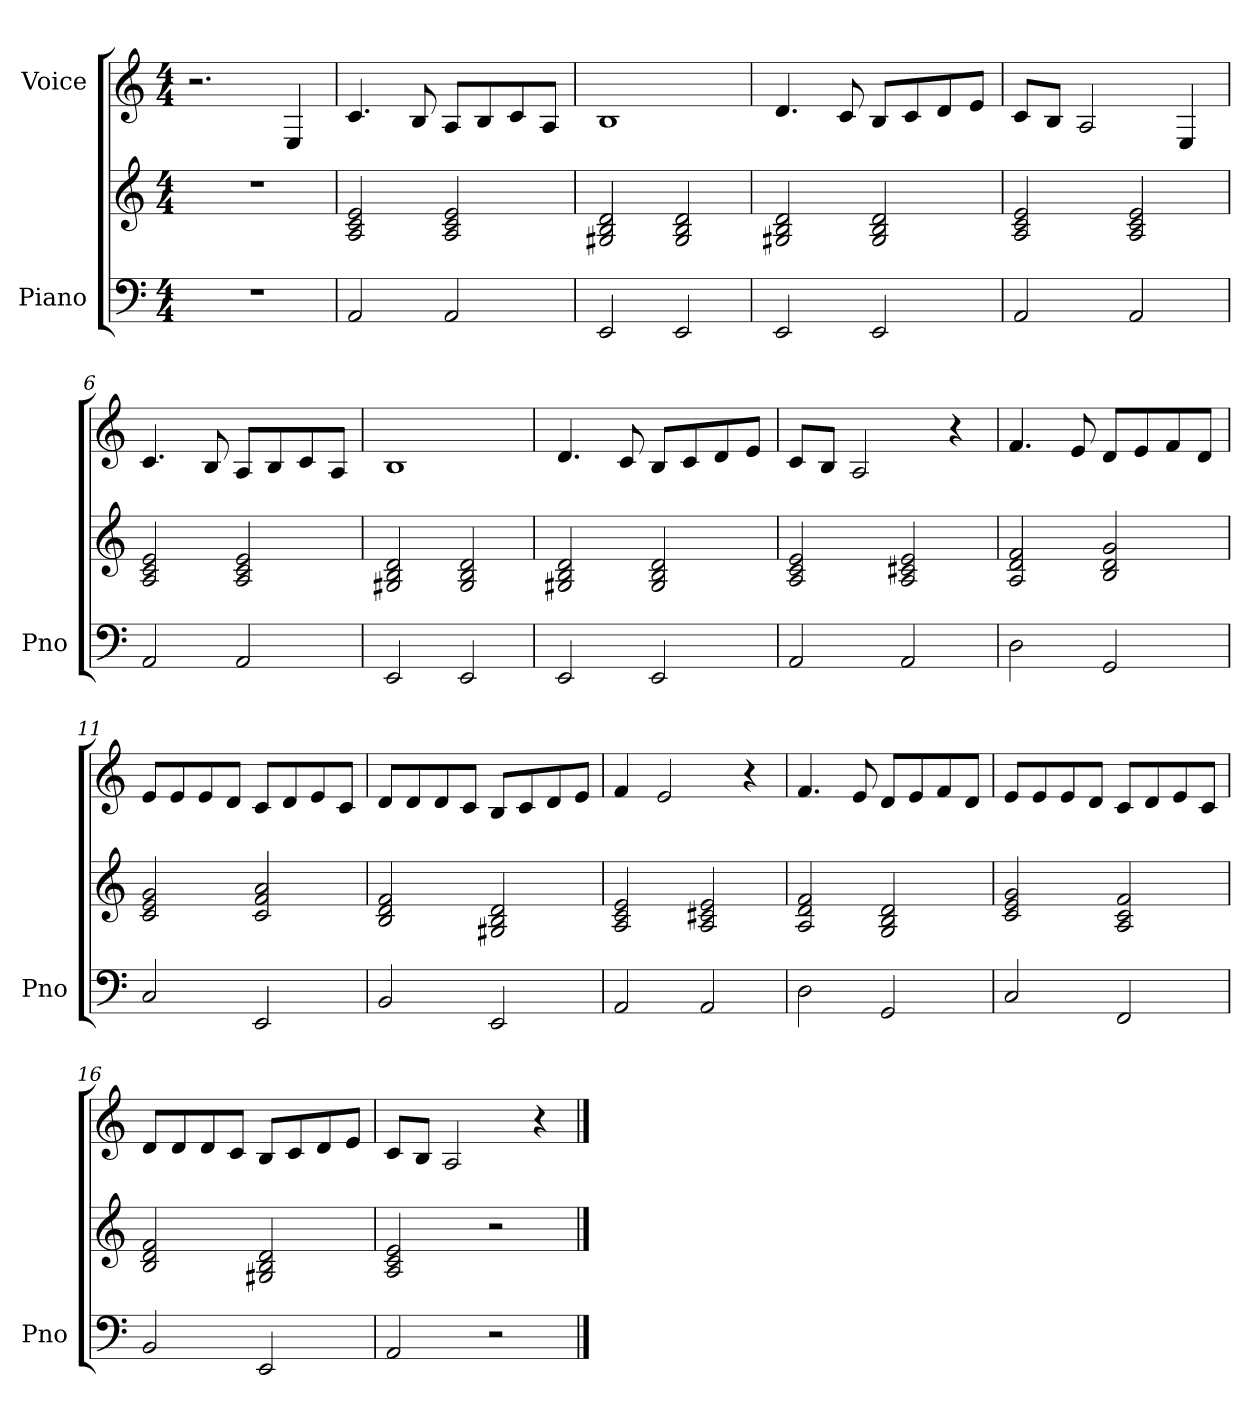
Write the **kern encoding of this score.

**kern	**kern	**kern
*part2	*part2	*part1
*staff3	*staff2	*staff1
*I"Piano	*	*I"Voice
*I'Pno	*	*
*clefF4	*clefG2	*clefG2
*k[]	*k[]	*k[]
*M4/4	*M4/4	*M4/4
=1	=1	=1
1r	1r	2.r
.	.	4E/
=2	=2	=2
2AA/	2A/ 2c/ 2e/	4.c/
.	.	8B/
2AA/	2A/ 2c/ 2e/	8A/L
.	.	8B/
.	.	8c/
.	.	8A/J
=3	=3	=3
2EE/	2G#X/ 2B/ 2d/	1B
2EE/	2G#/ 2B/ 2d/	.
=4	=4	=4
2EE/	2G#X/ 2B/ 2d/	4.d/
.	.	8c/
2EE/	2G#/ 2B/ 2d/	8B/L
.	.	8c/
.	.	8d/
.	.	8e/J
=5	=5	=5
2AA/	2A/ 2c/ 2e/	8c/L
.	.	8B/J
.	.	2A/
2AA/	2A/ 2c/ 2e/	.
.	.	4E/
=6	=6	=6
2AA/	2A/ 2c/ 2e/	4.c/
.	.	8B/
2AA/	2A/ 2c/ 2e/	8A/L
.	.	8B/
.	.	8c/
.	.	8A/J
=7	=7	=7
2EE/	2G#X/ 2B/ 2d/	1B
2EE/	2G#/ 2B/ 2d/	.
!!LO:LB:g=z
=8	=8	=8
2EE/	2G#X/ 2B/ 2d/	4.d/
.	.	8c/
2EE/	2G#/ 2B/ 2d/	8B/L
.	.	8c/
.	.	8d/
.	.	8e/J
=9	=9	=9
2AA/	2A/ 2c/ 2e/	8c/L
.	.	8B/J
.	.	2A/
2AA/	2A/ 2c#X/ 2e/	.
.	.	4r
=10	=10	=10
2D\	2A/ 2d/ 2f/	4.f/
.	.	8e/
2GG/	2B/ 2d/ 2g/	8d/L
.	.	8e/
.	.	8f/
.	.	8d/J
=11	=11	=11
2C/	2c/ 2e/ 2g/	8e/L
.	.	8e/
.	.	8e/
.	.	8d/J
2EE/	2c/ 2f/ 2a/	8c/L
.	.	8d/
.	.	8e/
.	.	8c/J
=12	=12	=12
2BB/	2B/ 2d/ 2f/	8d/L
.	.	8d/
.	.	8d/
.	.	8c/J
2EE/	2G#X/ 2B/ 2d/	8B/L
.	.	8c/
.	.	8d/
.	.	8e/J
=13	=13	=13
2AA/	2A/ 2c/ 2e/	4f/
.	.	2e/
2AA/	2A/ 2c#X/ 2e/	.
.	.	4r
!!LO:LB:g=z
=14	=14	=14
2D\	2A/ 2d/ 2f/	4.f/
.	.	8e/
2GG/	2G/ 2B/ 2d/	8d/L
.	.	8e/
.	.	8f/
.	.	8d/J
=15	=15	=15
2C/	2c/ 2e/ 2g/	8e/L
.	.	8e/
.	.	8e/
.	.	8d/J
2FF/	2A/ 2c/ 2f/	8c/L
.	.	8d/
.	.	8e/
.	.	8c/J
=16	=16	=16
2BB/	2B/ 2d/ 2f/	8d/L
.	.	8d/
.	.	8d/
.	.	8c/J
2EE/	2G#X/ 2B/ 2d/	8B/L
.	.	8c/
.	.	8d/
.	.	8e/J
=17	=17	=17
2AA/	2A/ 2c/ 2e/	8c/L
.	.	8B/J
.	.	2A/
2r	2r	.
.	.	4r
==	==	==
*-	*-	*-
